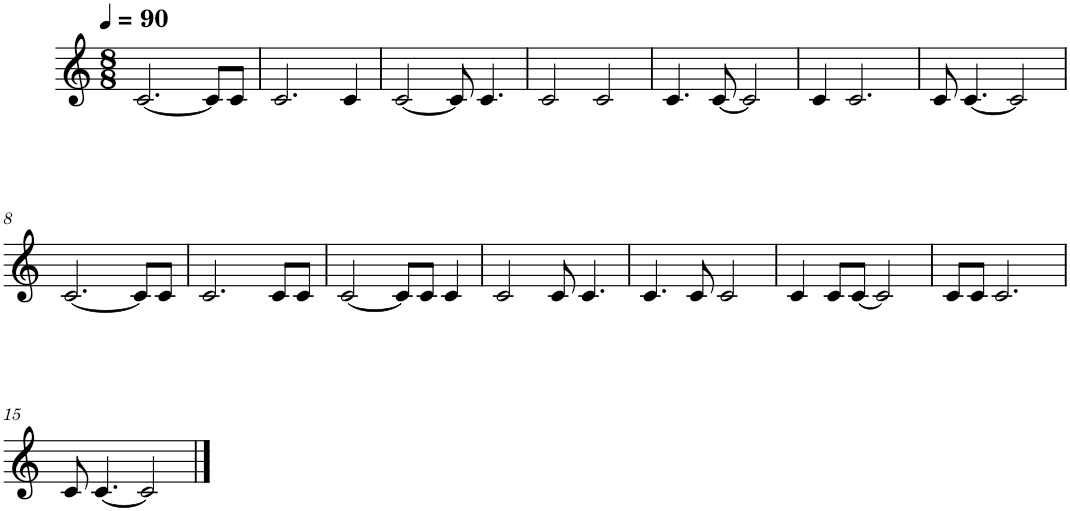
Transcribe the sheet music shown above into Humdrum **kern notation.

**kern
*part1
*staff1
*I"Piano
*I'Pno.
*clefG2
*k[]
*M8/8
*MM90
=1
[2.c/
8c/L]
8c/J
=2
2.c/
4c/
=3
[2c/
8c/]
4.c/
=4
2c/
2c/
=5
4.c/
[8c/
2c/]
=6
4c/
2.c/
=7
8c/
[4.c/
2c/]
!!LO:LB:g=z
=8
[2.c/
8c/L]
8c/J
=9
2.c/
8c/L
8c/J
=10
[2c/
8c/L]
8c/J
4c/
=11
2c/
8c/
4.c/
=12
4.c/
8c/
2c/
=13
4c/
8c/L
[8c/J
2c/]
=14
8c/L
8c/J
2.c/
!!LO:LB:g=z
=15
8c/
[4.c/
2c/]
==
*-
